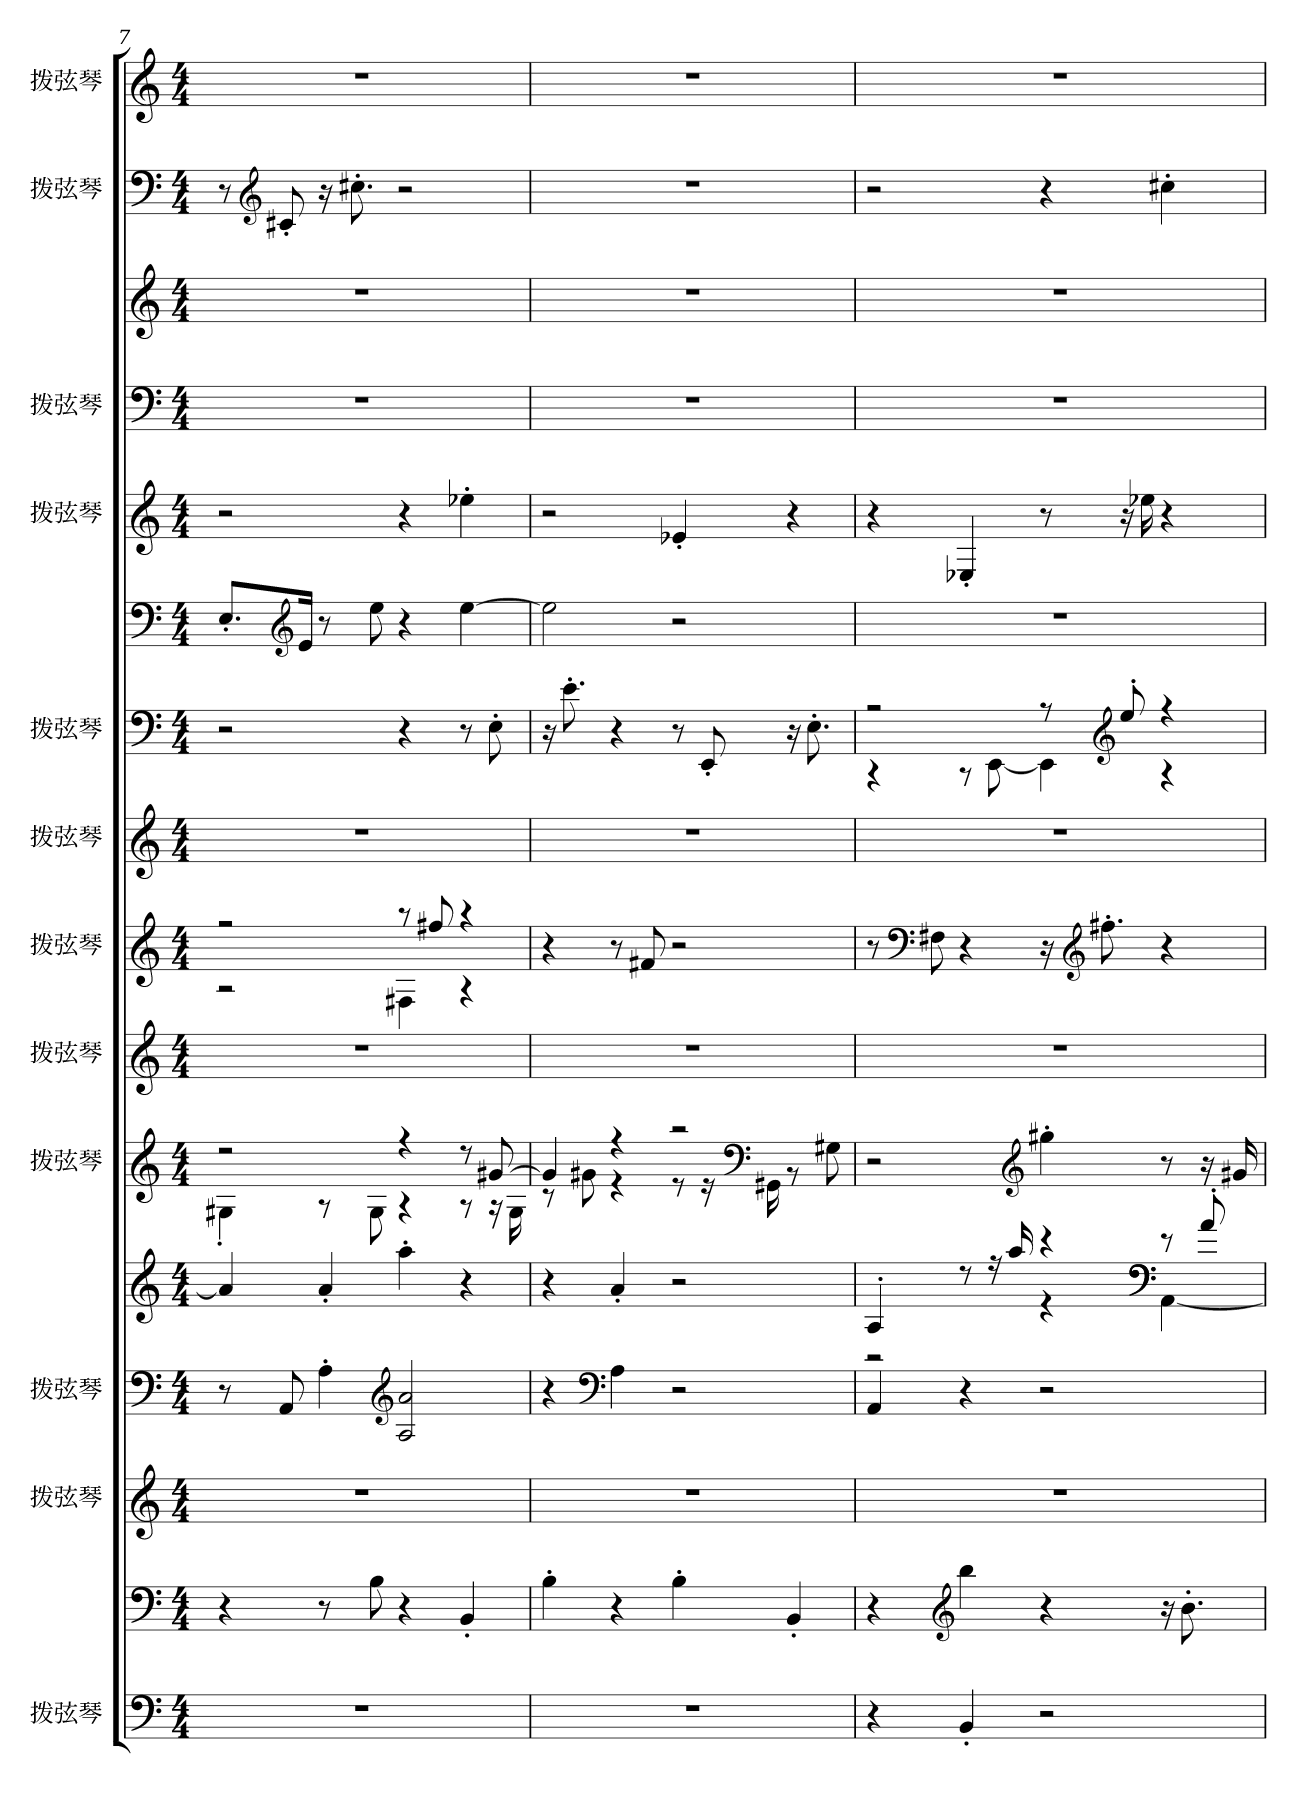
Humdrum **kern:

**kern	**kern	**kern	**kern	**kern	**kern	**kern	**kern	**kern	**kern	**kern	**kern	**kern	**kern	**kern	**kern
*part12	*part12	*part11	*part10	*part10	*part9	*part8	*part7	*part6	*part5	*part5	*part4	*part3	*part3	*part2	*part1
*staff16	*staff15	*staff14	*staff13	*staff12	*staff11	*staff10	*staff9	*staff8	*staff7	*staff6	*staff5	*staff4	*staff3	*staff2	*staff1
*I"拨弦琴	*	*I"拨弦琴	*I"拨弦琴	*	*I"拨弦琴	*I"拨弦琴	*I"拨弦琴	*I"拨弦琴	*I"拨弦琴	*	*I"拨弦琴	*I"拨弦琴	*	*I"拨弦琴	*I"拨弦琴
*clefF4	*clefF4	*clefG2	*clefF4	*clefG2	*clefG2	*clefG2	*clefG2	*clefG2	*clefF4	*clefF4	*clefG2	*clefF4	*clefG2	*clefF4	*clefG2
*k[]	*k[]	*k[]	*k[]	*k[]	*k[]	*k[]	*k[]	*k[]	*k[]	*k[]	*k[]	*k[]	*k[]	*k[]	*k[]
*M4/4	*M4/4	*M4/4	*M4/4	*M4/4	*M4/4	*M4/4	*M4/4	*M4/4	*M4/4	*M4/4	*M4/4	*M4/4	*M4/4	*M4/4	*M4/4
=7	=7	=7	=7	=7	=7	=7	=7	=7	=7	=7	=7	=7	=7	=7	=7
*	*	*	*	*	*^	*	*^	*	*	*	*	*	*	*	*
1r	4r	1r	8r	4a/]	2r	4G#X'\	1r	2r	2r	1r	2r	8.E'/L	2r	1r	1r	8r	1r
*	*	*	*	*	*	*	*	*	*	*	*	*	*	*	*	*clefG2	*
.	.	.	8AA/	.	.	.	.	.	.	.	.	.	.	.	.	8c#X'/	.
*	*	*	*	*	*	*	*	*	*	*	*	*clefG2	*	*	*	*	*
.	.	.	.	.	.	.	.	.	.	.	.	16e/Jk	.	.	.	.	.
.	8r	.	4A'\	4a'/	.	8r	.	.	.	.	.	8r	.	.	.	16r	.
.	.	.	.	.	.	.	.	.	.	.	.	.	.	.	.	8.cc#X'\	.
.	8B\	.	.	.	.	8G#\	.	.	.	.	.	8ee\	.	.	.	.	.
*	*	*	*clefG2	*	*	*	*	*	*	*	*	*	*	*	*	*	*
.	4r	.	2A/ 2a/	4aa'\	4r	4r	.	8r	4F#X\	.	4r	4r	4r	.	.	2r	.
.	.	.	.	.	.	.	.	8ff#X/	.	.	.	.	.	.	.	.	.
.	4BB'/	.	.	4r	8r	8r	.	4r	4r	.	8r	[4ee\	4ee-X'\	.	.	.	.
.	.	.	.	.	[8g#X/	16r	.	.	.	.	8E'\	.	.	.	.	.	.
.	.	.	.	.	.	16G#\	.	.	.	.	.	.	.	.	.	.	.
*	*	*	*	*	*	*	*	*v	*v	*	*	*	*	*	*	*	*
!!LO:PB:g=z
=8	=8	=8	=8	=8	=8	=8	=8	=8	=8	=8	=8	=8	=8	=8	=8	=8
1r	4B'\	1r	4r	4r	4g#/]	8r	1r	4r	1r	16r	2ee\]	2r	1r	1r	1r	1r
.	.	.	.	.	.	.	.	.	.	8.e'\	.	.	.	.	.	.
.	.	.	.	.	.	8g#X\	.	.	.	.	.	.	.	.	.	.
*	*	*	*clefF4	*	*	*	*	*	*	*	*	*	*	*	*	*
.	4r	.	4A\	4a'/	4r	4r	.	8r	.	4r	.	.	.	.	.	.
.	.	.	.	.	.	.	.	8f#X/	.	.	.	.	.	.	.	.
.	4B'\	.	2r	2r	2r	8r	.	2r	.	8r	2r	4e-X'/	.	.	.	.
.	.	.	.	.	.	16r	.	.	.	8EE'/	.	.	.	.	.	.
*	*	*	*	*	*clefF4	*	*	*	*	*	*	*	*	*	*	*
.	.	.	.	.	.	16GG#X\	.	.	.	.	.	.	.	.	.	.
.	4BB'/	.	.	.	.	8r	.	.	.	16r	.	4r	.	.	.	.
.	.	.	.	.	.	.	.	.	.	8.E'\	.	.	.	.	.	.
.	.	.	.	.	.	8G#X\	.	.	.	.	.	.	.	.	.	.
*	*	*	*	*	*v	*v	*	*	*	*	*	*	*	*	*	*
=9	=9	=9	=9	=9	=9	=9	=9	=9	=9	=9	=9	=9	=9	=9	=9
*	*	*	*	*^	*	*	*	*	*^	*	*	*	*	*	*
4r	4r	1r	4AA/	4A'/	2r	2r	1r	8r	1r	2r	4r	1r	4r	1r	1r	2r	1r
*	*	*	*	*	*	*	*	*clefF4	*	*	*	*	*	*	*	*	*
.	.	.	.	.	.	.	.	8F#X\	.	.	.	.	.	.	.	.	.
*	*clefG2	*	*	*	*	*	*	*	*	*	*	*	*	*	*	*	*
4BB'/	4bb\	.	4r	8r	.	.	.	4r	.	.	8r	.	4E-X'/	.	.	.	.
.	.	.	.	16r	.	.	.	.	.	.	[8EE\	.	.	.	.	.	.
.	.	.	.	16aa/	.	.	.	.	.	.	.	.	.	.	.	.	.
*	*	*	*	*	*	*clefG2	*	*	*	*	*	*	*	*	*	*	*
2r	4r	.	2r	4r	4r	4gg#X'\	.	16r	.	8r	4EE\]	.	8r	.	.	4r	.
*	*	*	*	*	*	*	*	*clefG2	*	*	*	*	*	*	*	*	*
.	.	.	.	.	.	.	.	8.ff#X'\	.	.	.	.	.	.	.	.	.
*	*	*	*	*	*	*	*	*	*	*clefG2	*	*	*	*	*	*	*
.	.	.	.	.	.	.	.	.	.	8ee'/	.	.	16r	.	.	.	.
.	.	.	.	.	.	.	.	.	.	.	.	.	16ee-X\	.	.	.	.
*	*	*	*	*clefF4	*	*	*	*	*	*	*	*	*	*	*	*	*
.	16r	.	.	8r	[4AA\	8r	.	4r	.	4r	4r	.	4r	.	.	4cc#X'\	.
.	8.b'\	.	.	.	.	.	.	.	.	.	.	.	.	.	.	.	.
.	.	.	.	8a'/	.	16r	.	.	.	.	.	.	.	.	.	.	.
.	.	.	.	.	.	16g#X/	.	.	.	.	.	.	.	.	.	.	.
*	*	*	*	*v	*v	*	*	*	*	*v	*v	*	*	*	*	*	*
=	=	=	=	=	=	=	=	=	=	=	=	=	=	=	=
*-	*-	*-	*-	*-	*-	*-	*-	*-	*-	*-	*-	*-	*-	*-	*-
